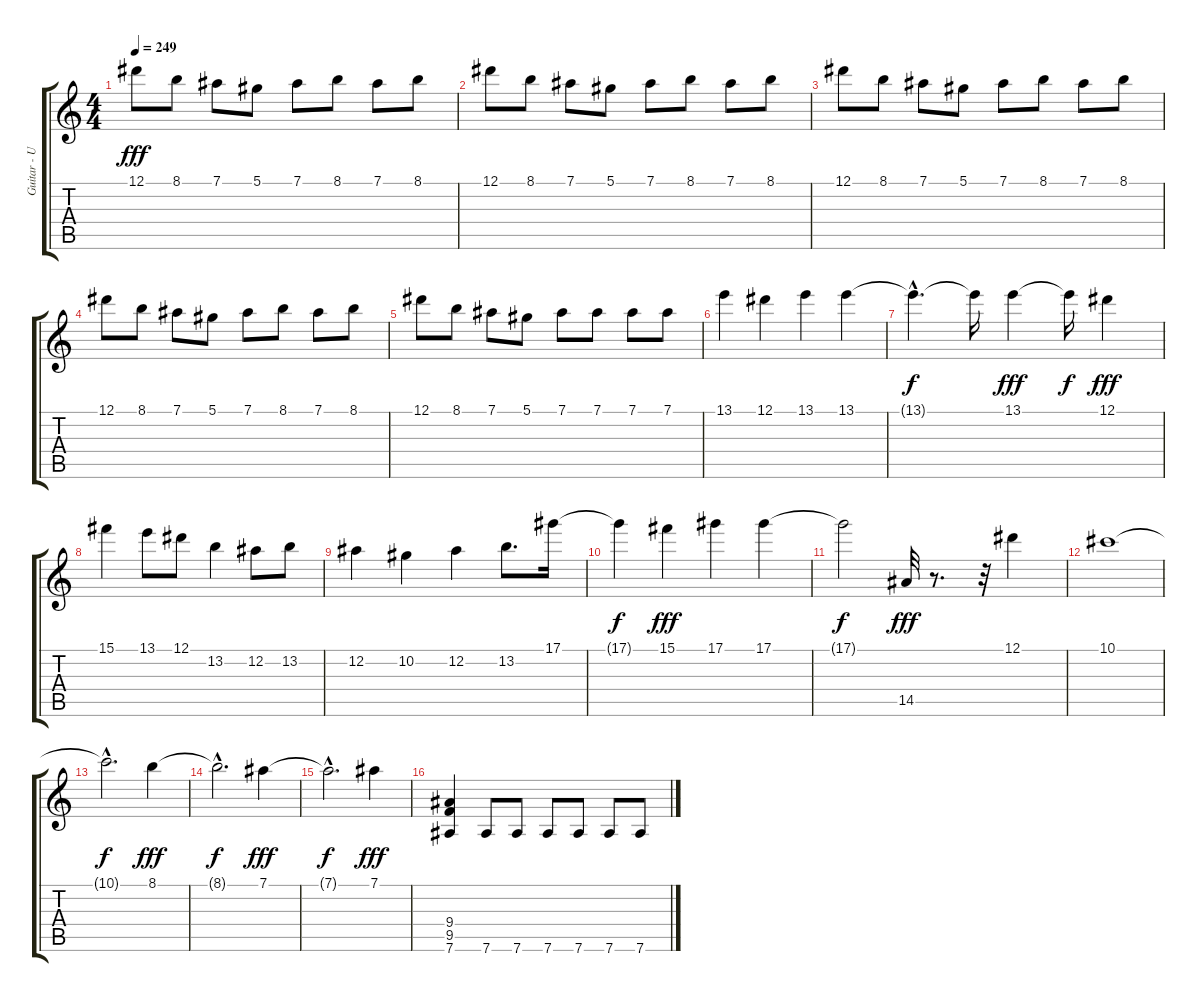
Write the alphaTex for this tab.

\track ("Guitar - Uriy Melisov" "Guitar - U") {instrument distortionguitar}
\staff {score tabs}
\tuning (Eb4 Bb3 Gb3 Db3 Ab2 Eb2) {hide}
\ts (4 4)
\tempo 249
\clef g2
\ks c
12.1.8{dy fff} 8.1.8 7.1.8 5.1.8 7.1.8 8.1.8 7.1.8 8.1.8 |
12.1.8 8.1.8 7.1.8 5.1.8 7.1.8 8.1.8 7.1.8 8.1.8 |
12.1.8 8.1.8 7.1.8 5.1.8 7.1.8 8.1.8 7.1.8 8.1.8 |
12.1.8 8.1.8 7.1.8 5.1.8 7.1.8 8.1.8 7.1.8 8.1.8 |
12.1.8 8.1.8 7.1.8 5.1.8 7.1.8 7.1.8 7.1.8 7.1.8 |
13.1.4 12.1.4 13.1.4 13.1.4 |
13.1{hac t}.4{d dy f} 13.1{t}.16 13.1.4{dy fff} 13.1{t}.16{dy f} 12.1.4{dy fff} |
15.1.4 13.1.8 12.1.8 13.2.4 12.2.8 13.2.8 |
12.2.4 10.2.4 12.2.4 13.2.8{d} 17.1.16 |
17.1{t}.4{dy f} 15.1.4{dy fff} 17.1.4 17.1.4 |
17.1{t}.2{dy f} 14.5.32{dy fff} r.8{d} r.32 12.1.4 |
10.1.1 |
10.1{hac t}.2{d dy f} 8.1.4{dy fff} |
8.1{hac t}.2{d dy f} 7.1.4{dy fff} |
7.1{hac t}.2{d dy f} 7.1.4{dy fff} |
(9.4 9.5 7.6).4 7.6.8 7.6.8 7.6.8 7.6.8 7.6.8 7.6.8
